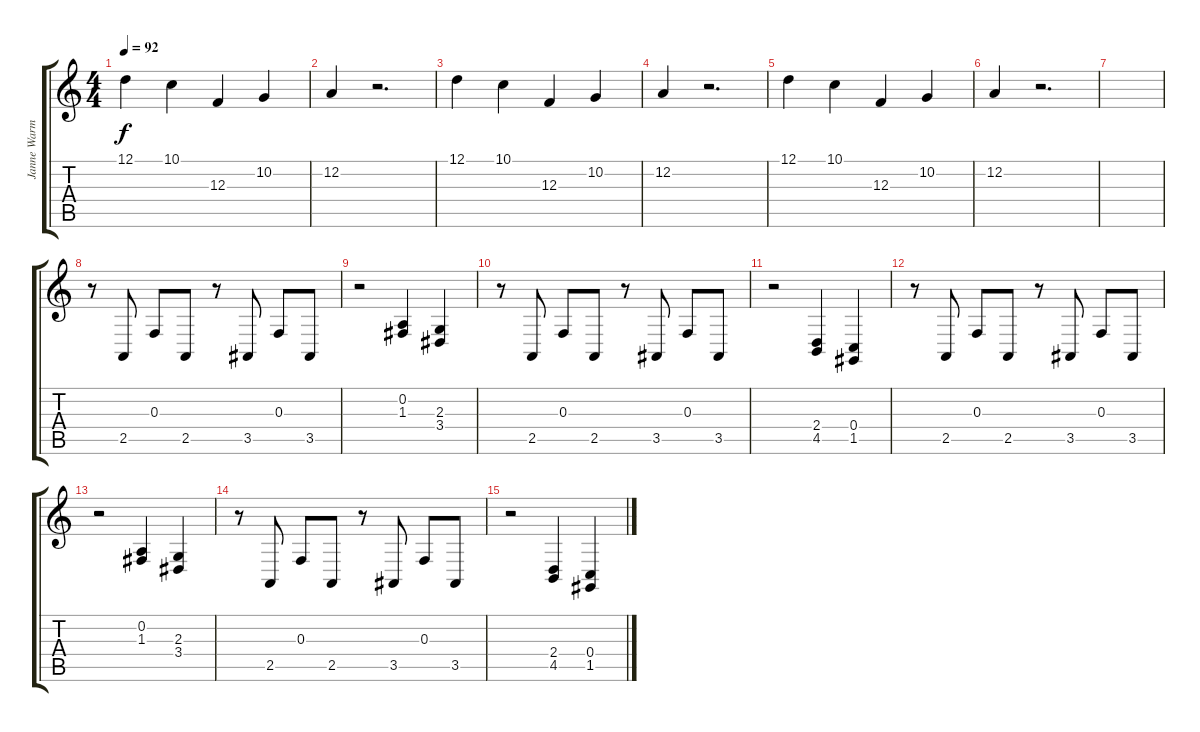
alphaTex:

\track ("Janne Warman" "Janne Warm") {instrument dulcimer}
\staff {score tabs}
\tuning (D4 A3 F3 C3 G2 C2) {hide}
\ts (4 4)
\tempo 92
\clef g2
\ks c
12.1.4{dy f} 10.1.4 12.3.4 10.2.4 |
12.2.4 r.2{d} |
12.1.4 10.1.4 12.3.4 10.2.4 |
12.2.4 r.2{d} |
12.1.4 10.1.4 12.3.4 10.2.4 |
12.2.4 r.2{d} |
|
r.8{instrument stringensemble1} 2.5.8 0.3.8 2.5.8 r.8 3.5.8 0.3.8 3.5.8 |
r.2 (0.2 1.3).4 (2.3 3.4).4 |
r.8 2.5.8 0.3.8 2.5.8 r.8 3.5.8 0.3.8 3.5.8 |
r.2 (2.4 4.5).4 (0.4 1.5).4 |
r.8 2.5.8 0.3.8 2.5.8 r.8 3.5.8 0.3.8 3.5.8 |
r.2 (0.2 1.3).4 (2.3 3.4).4 |
r.8 2.5.8 0.3.8 2.5.8 r.8 3.5.8 0.3.8 3.5.8 |
r.2 (2.4 4.5).4 (0.4 1.5).4
